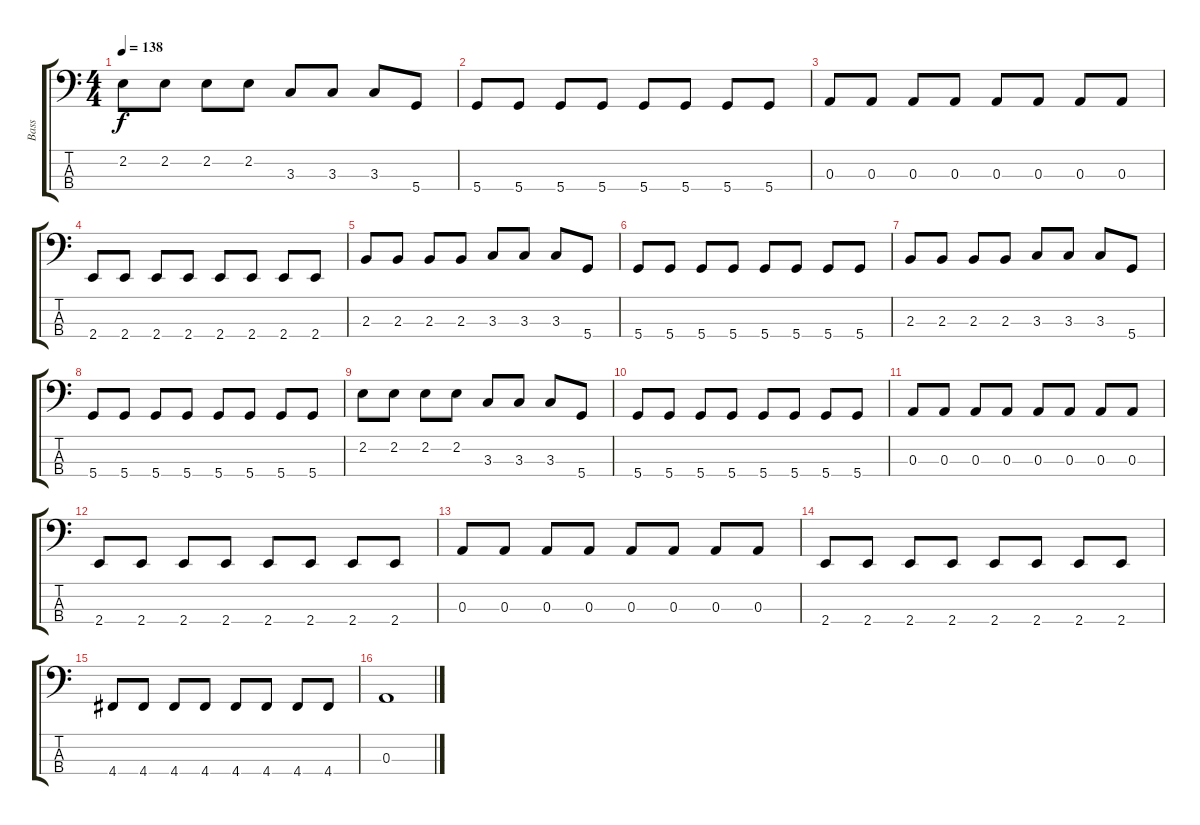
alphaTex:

\track ("Bass" "Bass") {instrument electricbassfinger}
\staff {score tabs}
\tuning (G2 D2 A1 D1) {hide}
\ts (4 4)
\tempo 138
\clef f4
\ks c
2.2.8{dy f} 2.2.8 2.2.8 2.2.8 3.3.8 3.3.8 3.3.8 5.4.8 |
5.4.8 5.4.8 5.4.8 5.4.8 5.4.8 5.4.8 5.4.8 5.4.8 |
0.3.8 0.3.8 0.3.8 0.3.8 0.3.8 0.3.8 0.3.8 0.3.8 |
2.4.8 2.4.8 2.4.8 2.4.8 2.4.8 2.4.8 2.4.8 2.4.8 |
2.3.8 2.3.8 2.3.8 2.3.8 3.3.8 3.3.8 3.3.8 5.4.8 |
5.4.8 5.4.8 5.4.8 5.4.8 5.4.8 5.4.8 5.4.8 5.4.8 |
2.3.8 2.3.8 2.3.8 2.3.8 3.3.8 3.3.8 3.3.8 5.4.8 |
5.4.8 5.4.8 5.4.8 5.4.8 5.4.8 5.4.8 5.4.8 5.4.8 |
2.2.8 2.2.8 2.2.8 2.2.8 3.3.8 3.3.8 3.3.8 5.4.8 |
5.4.8 5.4.8 5.4.8 5.4.8 5.4.8 5.4.8 5.4.8 5.4.8 |
0.3.8 0.3.8 0.3.8 0.3.8 0.3.8 0.3.8 0.3.8 0.3.8 |
2.4.8 2.4.8 2.4.8 2.4.8 2.4.8 2.4.8 2.4.8 2.4.8 |
0.3.8 0.3.8 0.3.8 0.3.8 0.3.8 0.3.8 0.3.8 0.3.8 |
2.4.8 2.4.8 2.4.8 2.4.8 2.4.8 2.4.8 2.4.8 2.4.8 |
4.4.8 4.4.8 4.4.8 4.4.8 4.4.8 4.4.8 4.4.8 4.4.8 |
0.3.1
